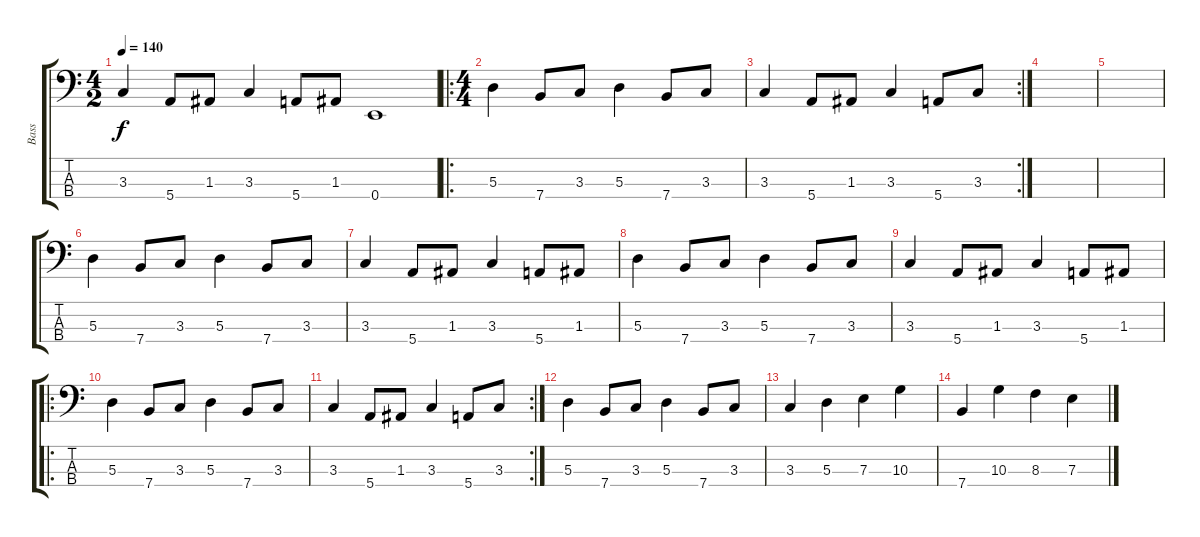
\track ("Bass" "Bass") {instrument electricbassfinger}
\staff {score tabs}
\tuning (G2 D2 A1 E1) {hide}
\ts (4 2)
\tempo 140
\clef f4
\ks c
3.3.4{dy f} 5.4.8 1.3.8 3.3.4 5.4.8 1.3.8 0.4.1 |
\ro
\ts (4 4)
5.3.4 7.4.8 3.3.8 5.3.4 7.4.8 3.3.8 |
\rc 2
3.3.4 5.4.8 1.3.8 3.3.4 5.4.8 3.3.8 |
|
|
5.3.4 7.4.8 3.3.8 5.3.4 7.4.8 3.3.8 |
3.3.4 5.4.8 1.3.8 3.3.4 5.4.8 1.3.8 |
5.3.4 7.4.8 3.3.8 5.3.4 7.4.8 3.3.8 |
3.3.4 5.4.8 1.3.8 3.3.4 5.4.8 1.3.8 |
\ro
5.3.4 7.4.8 3.3.8 5.3.4 7.4.8 3.3.8 |
\rc 2
3.3.4 5.4.8 1.3.8 3.3.4 5.4.8 3.3.8 |
5.3.4 7.4.8 3.3.8 5.3.4 7.4.8 3.3.8 |
3.3.4 5.3.4 7.3.4 10.3.4 |
7.4.4 10.3.4 8.3.4 7.3.4
